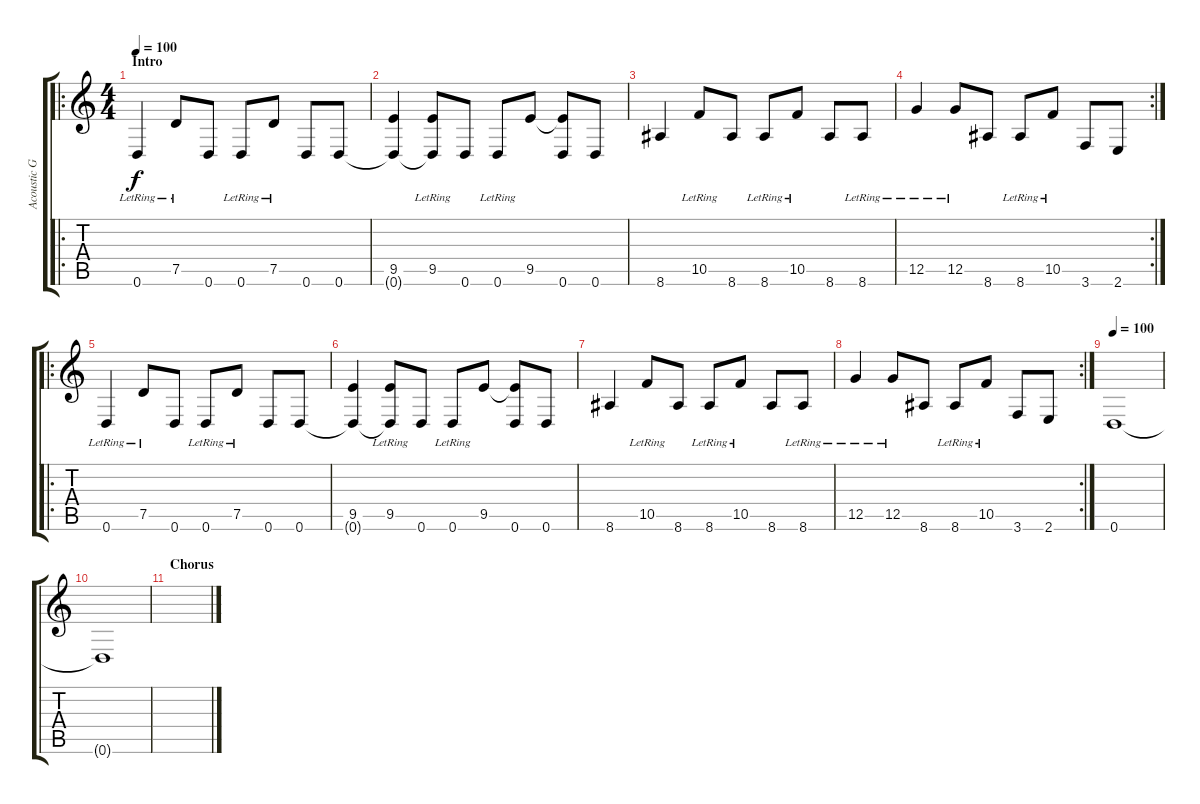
\track ("Acoustic Guitar Intro" "Acoustic G") {instrument acousticguitarsteel}
\staff {score tabs}
\tuning (D4 A3 F3 C3 G2 D2) {hide}
\ro
\ts (4 4)
\section ("" "Intro")
\tempo 100
\tempo 111
\tempo 100
\clef g2
\ks c
0.6{lr}.4{dy f instrument acousticguitarsteel} 7.5{lr}.8 0.6.8 0.6{lr}.8 7.5{lr}.8 0.6.8 0.6.8 |
(9.5 0.6{t}).4 (9.5{lr} 0.6{t}).8 0.6.8 0.6{lr}.8 9.5.8 (9.5{t} 0.6).8 0.6.8 |
8.6.4 10.5{lr}.8 8.6.8 8.6{lr}.8 10.5{lr}.8 8.6.8 8.6{lr}.8 |
\rc 2
12.5{lr}.4 12.5{lr}.8 8.6.8 8.6{lr}.8 10.5{lr}.8 3.6.8 2.6.8 |
\ro
0.6{lr}.4 7.5{lr}.8 0.6.8 0.6{lr}.8 7.5{lr}.8 0.6.8 0.6.8 |
(9.5 0.6{t}).4 (9.5{lr} 0.6{t}).8 0.6.8 0.6{lr}.8 9.5.8 (9.5{t} 0.6).8 0.6.8 |
8.6.4 10.5{lr}.8 8.6.8 8.6{lr}.8 10.5{lr}.8 8.6.8 8.6{lr}.8 |
\rc 2
12.5{lr}.4 12.5{lr}.8 8.6.8 8.6{lr}.8 10.5{lr}.8 3.6.8 2.6.8 |
\tempo 100
0.6.1 |
0.6{t}.1 |
\section ("" "Chorus")
